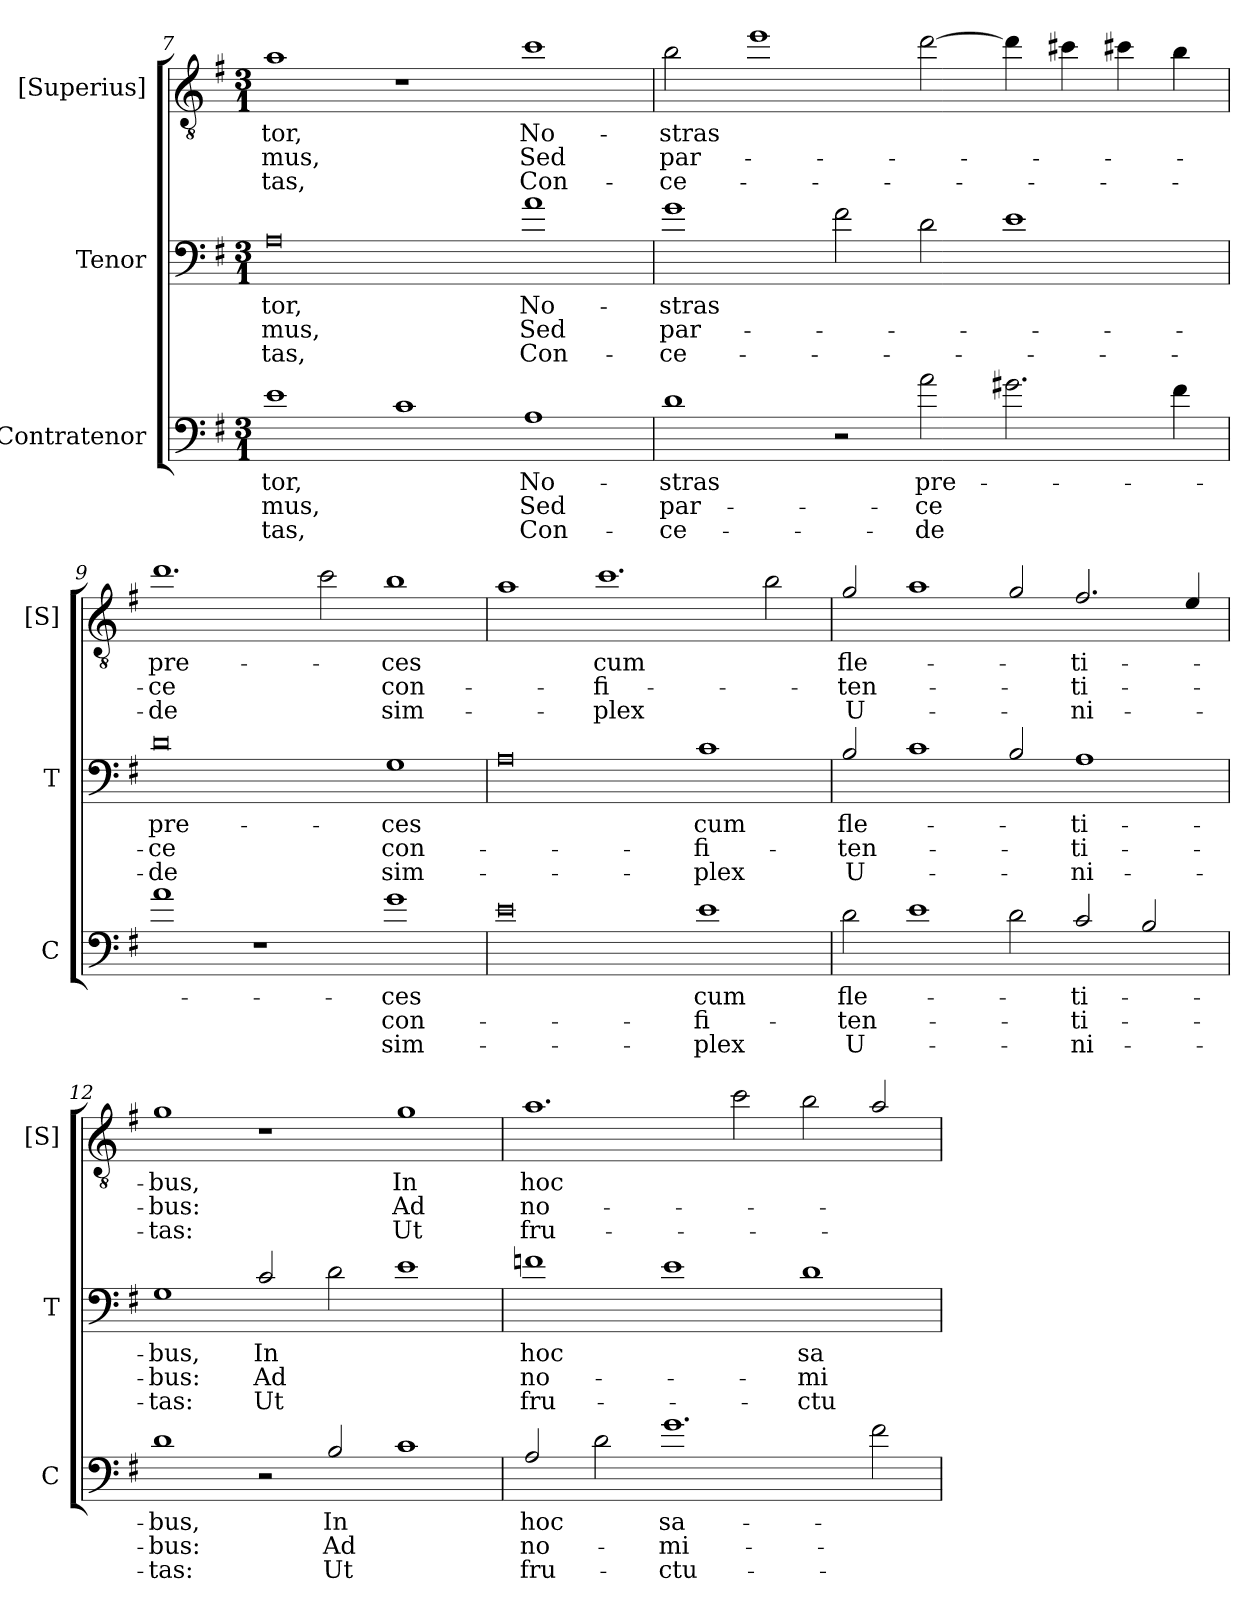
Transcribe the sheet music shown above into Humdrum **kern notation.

**kern	**text	**text	**text	**kern	**text	**text	**text	**kern	**text	**text	**text
*part3	*part3	*part3	*part3	*part2	*part2	*part2	*part2	*part1	*part1	*part1	*part1
*staff3	*staff3	*staff3	*staff3	*staff2	*staff2	*staff2	*staff2	*staff1	*staff1	*staff1	*staff1
*I"Contratenor	*	*	*	*I"Tenor	*	*	*	*I"[Superius]	*	*	*
*I'C	*	*	*	*I'T	*	*	*	*I'[S]	*	*	*
*clefF4	*	*	*	*clefF4	*	*	*	*clefGv2	*	*	*
*ITrd7c12	*	*	*	*ITrd7c12	*	*	*	*ITrd7c12	*	*	*
*k[f#]	*	*	*	*k[f#]	*	*	*	*k[f#]	*	*	*
*G:	*	*	*	*G:	*	*	*	*G:	*	*	*
*M3/1	*	*	*	*M3/1	*	*	*	*M3/1	*	*	*
=7	=7	=7	=7	=7	=7	=7	=7	=7	=7	=7	=7
!	!LO:LY:b	!LO:LY:b	!LO:LY:b	!	!LO:LY:b	!LO:LY:b	!LO:LY:b	!	!LO:LY:b	!LO:LY:b	!LO:LY:b
1E	-tor,	-mus,	-tas,	0AA	-tor,	-mus,	-tas,	1A	-tor,	-mus,	-tas,
1C	.	.	.	.	.	.	.	1r	.	.	.
!	!LO:LY:b	!LO:LY:b	!LO:LY:b	!	!LO:LY:b	!LO:LY:b	!LO:LY:b	!	!LO:LY:b	!LO:LY:b	!LO:LY:b
1AA	No-	Sed	Con-	1A	No-	Sed	Con-	1c	No-	Sed	Con-
=8	=8	=8	=8	=8	=8	=8	=8	=8	=8	=8	=8
!	!LO:LY:b	!LO:LY:b	!LO:LY:b	!	!LO:LY:b	!LO:LY:b	!LO:LY:b	!	!LO:LY:b	!LO:LY:b	!LO:LY:b
1D	-stras	par-	-ce-	1G	-stras	par-	-ce-	2B\	-stras	par-	-ce-
.	.	.	.	.	.	.	.	1e	.	.	.
2r	.	.	.	2F#\	.	.	.	.	.	.	.
!	!LO:LY:b	!LO:LY:b	!LO:LY:b	!	!	!	!	!	!	!	!
2A\	pre-	-ce	-de	2D\	.	.	.	[2d\	.	.	.
2.G#X\	.	.	.	1E	.	.	.	4d\]	.	.	.
.	.	.	.	.	.	.	.	4c#X\	.	.	.
.	.	.	.	.	.	.	.	4c#X\	.	.	.
4F#\	.	.	.	.	.	.	.	4B\	.	.	.
=9	=9	=9	=9	=9	=9	=9	=9	=9	=9	=9	=9
!	!	!	!	!	!LO:LY:b	!LO:LY:b	!LO:LY:b	!	!LO:LY:b	!LO:LY:b	!LO:LY:b
1A	.	.	.	0D	pre-	-ce	-de	1.d	pre-	-ce	-de
1r	.	.	.	.	.	.	.	.	.	.	.
.	.	.	.	.	.	.	.	2c\	.	.	.
!	!LO:LY:b	!LO:LY:b	!LO:LY:b	!	!LO:LY:b	!LO:LY:b	!LO:LY:b	!	!LO:LY:b	!LO:LY:b	!LO:LY:b
1G	-ces	con-	sim-	1GG	-ces	con-	sim-	1B	-ces	con-	sim-
!!LO:LB:g=z
=10	=10	=10	=10	=10	=10	=10	=10	=10	=10	=10	=10
0E	.	.	.	0AA	.	.	.	1A	.	.	.
!	!	!	!	!	!	!	!	!	!LO:LY:b	!LO:LY:b	!LO:LY:b
.	.	.	.	.	.	.	.	1.c	cum	-fi-	-plex
!	!LO:LY:b	!LO:LY:b	!LO:LY:b	!	!LO:LY:b	!LO:LY:b	!LO:LY:b	!	!	!	!
1E	cum	-fi-	-plex	1C	cum	-fi-	-plex	.	.	.	.
.	.	.	.	.	.	.	.	2B\	.	.	.
=11	=11	=11	=11	=11	=11	=11	=11	=11	=11	=11	=11
!	!LO:LY:b	!LO:LY:b	!LO:LY:b	!	!LO:LY:b	!LO:LY:b	!LO:LY:b	!	!LO:LY:b	!LO:LY:b	!LO:LY:b
2D\	fle-	-ten-	U-	2BB/	fle-	-ten-	U-	2G/	fle-	-ten-	U-
1E	.	.	.	1C	.	.	.	1A	.	.	.
2D\	.	.	.	2BB/	.	.	.	2G/	.	.	.
!	!LO:LY:b	!LO:LY:b	!LO:LY:b	!	!LO:LY:b	!LO:LY:b	!LO:LY:b	!	!LO:LY:b	!LO:LY:b	!LO:LY:b
2C/	-ti-	-ti-	-ni-	1AA	-ti-	-ti-	-ni-	2.F#/	-ti-	-ti-	-ni-
2BB/	.	.	.	.	.	.	.	.	.	.	.
.	.	.	.	.	.	.	.	4E/	.	.	.
=12	=12	=12	=12	=12	=12	=12	=12	=12	=12	=12	=12
!	!LO:LY:b	!LO:LY:b	!LO:LY:b	!	!LO:LY:b	!LO:LY:b	!LO:LY:b	!	!LO:LY:b	!LO:LY:b	!LO:LY:b
1D	-bus,	-bus:	-tas:	1GG	-bus,	-bus:	-tas:	1G	-bus,	-bus:	-tas:
!	!	!	!	!	!LO:LY:b	!LO:LY:b	!LO:LY:b	!	!	!	!
2r	.	.	.	2C/	In	Ad	Ut	1r	.	.	.
!	!LO:LY:b	!LO:LY:b	!LO:LY:b	!	!	!	!	!	!	!	!
2BB/	In	Ad	Ut	2D\	.	.	.	.	.	.	.
!	!	!	!	!	!	!	!	!	!LO:LY:b	!LO:LY:b	!LO:LY:b
1C	.	.	.	1E	.	.	.	1G	In	Ad	Ut
=13	=13	=13	=13	=13	=13	=13	=13	=13	=13	=13	=13
!	!LO:LY:b	!LO:LY:b	!LO:LY:b	!	!LO:LY:b	!LO:LY:b	!LO:LY:b	!	!LO:LY:b	!LO:LY:b	!LO:LY:b
2AA/	hoc	no-	fru-	1Fn	hoc	no-	fru-	1.A	hoc	no-	fru-
2D\	.	.	.	.	.	.	.	.	.	.	.
!	!LO:LY:b	!LO:LY:b	!LO:LY:b	!	!	!	!	!	!	!	!
1.G	sa-	-mi-	-ctu-	1E	.	.	.	.	.	.	.
.	.	.	.	.	.	.	.	2c\	.	.	.
!	!	!	!	!	!LO:LY:b	!LO:LY:b	!LO:LY:b	!	!	!	!
.	.	.	.	1D	sa-	-mi-	-ctu-	2B\	.	.	.
2F#\	.	.	.	.	.	.	.	2A/	.	.	.
=	=	=	=	=	=	=	=	=	=	=	=
*-	*-	*-	*-	*-	*-	*-	*-	*-	*-	*-	*-
